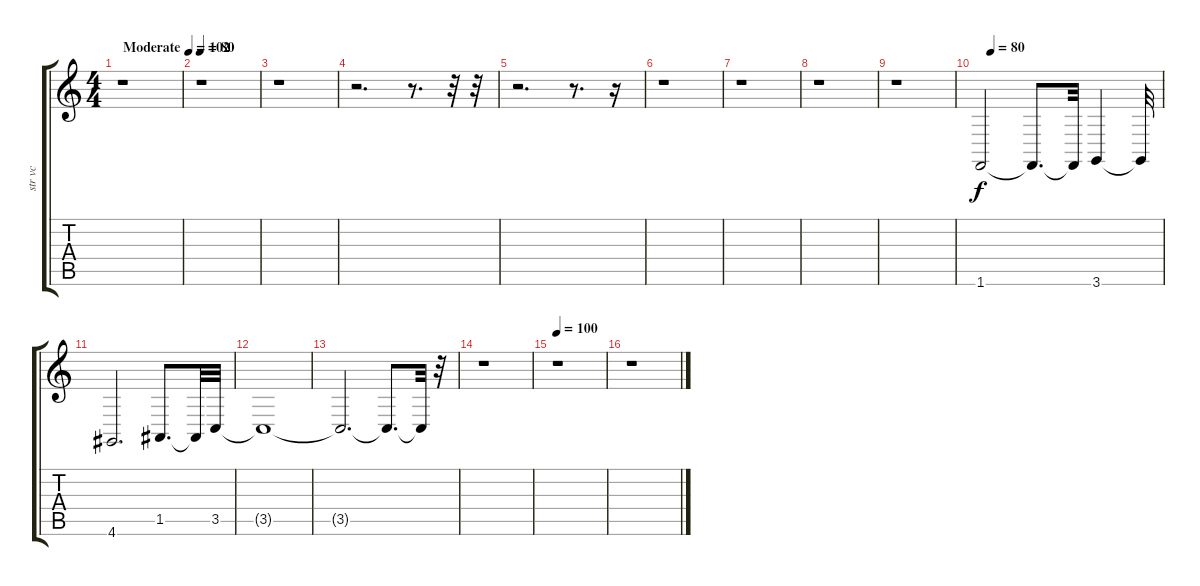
\track ("str vc" "str vc") {instrument synthstrings1}
\staff {score tabs}
\tuning (E4 B3 G3 D3 A2 E2) {hide}
\ts (4 4)
\tempo (102 "Moderate")
\clef g2
\ks c
r.1{dy f instrument synthstrings1} |
\tempo 80
r.1 |
r.1 |
r.2{d} r.8{d} r.32 r.32 |
r.2{d} r.8{d} r.16 |
r.1 |
r.1 |
r.1 |
r.1 |
\tempo (80 0.0625)
1.6.2 1.6{t}.8{d} 1.6{t}.32 3.6.4 3.6{t}.32 |
4.6.2{d} 1.5.8{d} 1.5{t}.32 3.5.32 |
3.5{t}.1 |
3.5{t}.2{d} 3.5{t}.8{d} 3.5{t}.32 r.32 |
r.1 |
\tempo 100
r.1 |
r.1
